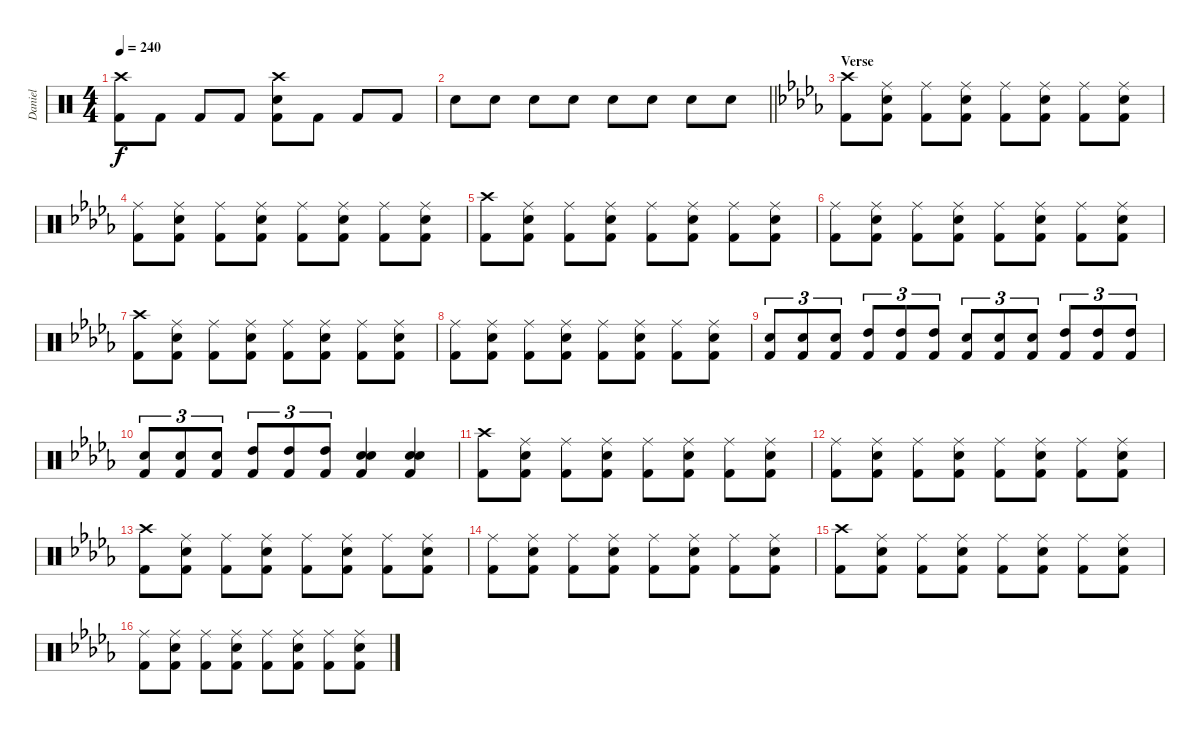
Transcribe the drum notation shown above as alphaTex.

\track ("Daniel" "Daniel") {instrument percussion}
\staff {score}
\articulation defaults
\ts (4 4)
\tempo 240
\clef neutral
\ks c
("Crash high (hit)" "Kick (hit) 2").8{dy f} "Kick (hit) 2".8 "Kick (hit) 2".8 "Kick (hit) 2".8 ("Crash high (hit)" "Snare (hit) 2" "Kick (hit) 2").8 "Kick (hit) 2".8 "Kick (hit) 2".8 "Kick (hit) 2".8 |
\barLineRight lightlight "Snare (hit) 2".8 "Snare (hit) 2".8 "Snare (hit) 2".8 "Snare (hit) 2".8 "Snare (hit) 2".8 "Snare (hit) 2".8 "Snare (hit) 2".8 "Snare (hit) 2".8
|
\section ("" "Verse")
\ks bbminor
("Crash high (hit)" "Kick (hit) 2").8 ("Ride (middle)" "Snare (hit) 2" "Kick (hit) 2").8 ("Ride (middle)" "Kick (hit) 2").8 ("Ride (middle)" "Snare (hit) 2" "Kick (hit) 2").8 ("Ride (middle)" "Kick (hit) 2").8 ("Ride (middle)" "Snare (hit) 2" "Kick (hit) 2").8 ("Ride (middle)" "Kick (hit) 2").8 ("Ride (middle)" "Snare (hit) 2" "Kick (hit) 2").8 |
("Ride (middle)" "Kick (hit) 2").8 ("Ride (middle)" "Snare (hit) 2" "Kick (hit) 2").8 ("Ride (middle)" "Kick (hit) 2").8 ("Ride (middle)" "Snare (hit) 2" "Kick (hit) 2").8 ("Ride (middle)" "Kick (hit) 2").8 ("Ride (middle)" "Snare (hit) 2" "Kick (hit) 2").8 ("Ride (middle)" "Kick (hit) 2").8 ("Ride (middle)" "Snare (hit) 2" "Kick (hit) 2").8 |
("Crash high (hit)" "Kick (hit) 2").8 ("Ride (middle)" "Snare (hit) 2" "Kick (hit) 2").8 ("Ride (middle)" "Kick (hit) 2").8 ("Ride (middle)" "Snare (hit) 2" "Kick (hit) 2").8 ("Ride (middle)" "Kick (hit) 2").8 ("Ride (middle)" "Snare (hit) 2" "Kick (hit) 2").8 ("Ride (middle)" "Kick (hit) 2").8 ("Ride (middle)" "Snare (hit) 2" "Kick (hit) 2").8 |
("Ride (middle)" "Kick (hit) 2").8 ("Ride (middle)" "Snare (hit) 2" "Kick (hit) 2").8 ("Ride (middle)" "Kick (hit) 2").8 ("Ride (middle)" "Snare (hit) 2" "Kick (hit) 2").8 ("Ride (middle)" "Kick (hit) 2").8 ("Ride (middle)" "Snare (hit) 2" "Kick (hit) 2").8 ("Ride (middle)" "Kick (hit) 2").8 ("Ride (middle)" "Snare (hit) 2" "Kick (hit) 2").8 |
("Crash high (hit)" "Kick (hit) 2").8 ("Ride (middle)" "Snare (hit) 2" "Kick (hit) 2").8 ("Ride (middle)" "Kick (hit) 2").8 ("Ride (middle)" "Snare (hit) 2" "Kick (hit) 2").8 ("Ride (middle)" "Kick (hit) 2").8 ("Ride (middle)" "Snare (hit) 2" "Kick (hit) 2").8 ("Ride (middle)" "Kick (hit) 2").8 ("Ride (middle)" "Snare (hit) 2" "Kick (hit) 2").8 |
("Ride (middle)" "Kick (hit) 2").8 ("Ride (middle)" "Snare (hit) 2" "Kick (hit) 2").8 ("Ride (middle)" "Kick (hit) 2").8 ("Ride (middle)" "Snare (hit) 2" "Kick (hit) 2").8 ("Ride (middle)" "Kick (hit) 2").8 ("Ride (middle)" "Snare (hit) 2" "Kick (hit) 2").8 ("Ride (middle)" "Kick (hit) 2").8 ("Ride (middle)" "Snare (hit) 2" "Kick (hit) 2").8 |
("Snare (hit) 2" "Kick (hit) 2").8{tu (3 2)} ("Snare (hit) 2" "Kick (hit) 2").8{tu (3 2)} ("Snare (hit) 2" "Kick (hit) 2").8{tu (3 2)} ("High Tom (hit)" "Kick (hit) 2").8{tu (3 2)} ("High Tom (hit)" "Kick (hit) 2").8{tu (3 2)} ("High Tom (hit)" "Kick (hit) 2").8{tu (3 2)} ("Snare (hit) 2" "Kick (hit) 2").8{tu (3 2)} ("Snare (hit) 2" "Kick (hit) 2").8{tu (3 2)} ("Snare (hit) 2" "Kick (hit) 2").8{tu (3 2)} ("High Tom (hit)" "Kick (hit) 2").8{tu (3 2)} ("High Tom (hit)" "Kick (hit) 2").8{tu (3 2)} ("High Tom (hit)" "Kick (hit) 2").8{tu (3 2)} |
("Snare (hit) 2" "Kick (hit) 2").8{tu (3 2)} ("Snare (hit) 2" "Kick (hit) 2").8{tu (3 2)} ("Snare (hit) 2" "Kick (hit) 2").8{tu (3 2)} ("High Tom (hit)" "Kick (hit) 2").8{tu (3 2)} ("High Tom (hit)" "Kick (hit) 2").8{tu (3 2)} ("High Tom (hit)" "Kick (hit) 2").8{tu (3 2)} ("Snare (hit) 2" "Snare (hit) 2" "Kick (hit) 2").4 ("Snare (hit) 2" "Snare (hit) 2" "Kick (hit) 2").4 |
("Crash high (hit)" "Kick (hit) 2").8 ("Ride (middle)" "Snare (hit) 2" "Kick (hit) 2").8 ("Ride (middle)" "Kick (hit) 2").8 ("Ride (middle)" "Snare (hit) 2" "Kick (hit) 2").8 ("Ride (middle)" "Kick (hit) 2").8 ("Ride (middle)" "Snare (hit) 2" "Kick (hit) 2").8 ("Ride (middle)" "Kick (hit) 2").8 ("Ride (middle)" "Snare (hit) 2" "Kick (hit) 2").8 |
("Ride (middle)" "Kick (hit) 2").8 ("Ride (middle)" "Snare (hit) 2" "Kick (hit) 2").8 ("Ride (middle)" "Kick (hit) 2").8 ("Ride (middle)" "Snare (hit) 2" "Kick (hit) 2").8 ("Ride (middle)" "Kick (hit) 2").8 ("Ride (middle)" "Snare (hit) 2" "Kick (hit) 2").8 ("Ride (middle)" "Kick (hit) 2").8 ("Ride (middle)" "Snare (hit) 2" "Kick (hit) 2").8 |
("Crash high (hit)" "Kick (hit) 2").8 ("Ride (middle)" "Snare (hit) 2" "Kick (hit) 2").8 ("Ride (middle)" "Kick (hit) 2").8 ("Ride (middle)" "Snare (hit) 2" "Kick (hit) 2").8 ("Ride (middle)" "Kick (hit) 2").8 ("Ride (middle)" "Snare (hit) 2" "Kick (hit) 2").8 ("Ride (middle)" "Kick (hit) 2").8 ("Ride (middle)" "Snare (hit) 2" "Kick (hit) 2").8 |
("Ride (middle)" "Kick (hit) 2").8 ("Ride (middle)" "Snare (hit) 2" "Kick (hit) 2").8 ("Ride (middle)" "Kick (hit) 2").8 ("Ride (middle)" "Snare (hit) 2" "Kick (hit) 2").8 ("Ride (middle)" "Kick (hit) 2").8 ("Ride (middle)" "Snare (hit) 2" "Kick (hit) 2").8 ("Ride (middle)" "Kick (hit) 2").8 ("Ride (middle)" "Snare (hit) 2" "Kick (hit) 2").8 |
("Crash high (hit)" "Kick (hit) 2").8 ("Ride (middle)" "Snare (hit) 2" "Kick (hit) 2").8 ("Ride (middle)" "Kick (hit) 2").8 ("Ride (middle)" "Snare (hit) 2" "Kick (hit) 2").8 ("Ride (middle)" "Kick (hit) 2").8 ("Ride (middle)" "Snare (hit) 2" "Kick (hit) 2").8 ("Ride (middle)" "Kick (hit) 2").8 ("Ride (middle)" "Snare (hit) 2" "Kick (hit) 2").8 |
("Ride (middle)" "Kick (hit) 2").8 ("Ride (middle)" "Snare (hit) 2" "Kick (hit) 2").8 ("Ride (middle)" "Kick (hit) 2").8 ("Ride (middle)" "Snare (hit) 2" "Kick (hit) 2").8 ("Ride (middle)" "Kick (hit) 2").8 ("Ride (middle)" "Snare (hit) 2" "Kick (hit) 2").8 ("Ride (middle)" "Kick (hit) 2").8 ("Ride (middle)" "Snare (hit) 2" "Kick (hit) 2").8
